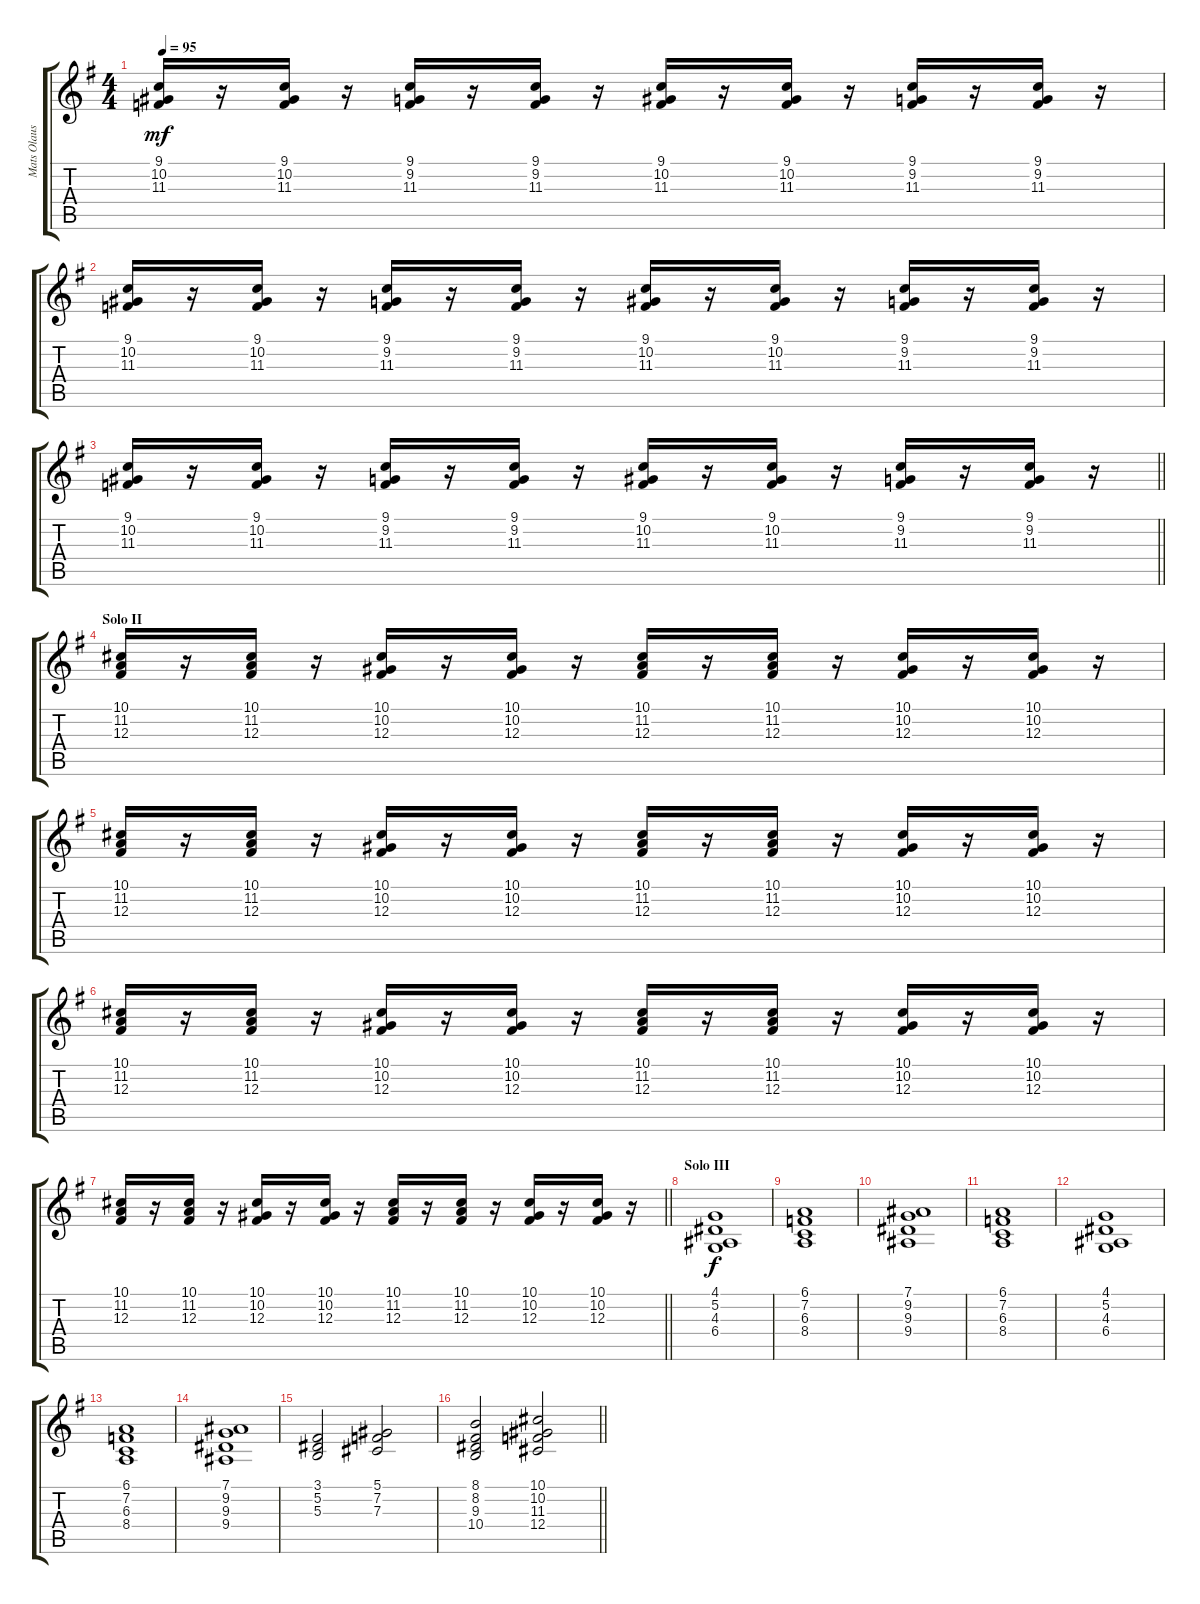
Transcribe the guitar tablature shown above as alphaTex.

\track ("Mats Olausson" "Mats Olaus") {instrument stringensemble1}
\staff {score tabs}
\tuning (Eb4 Bb3 Gb3 Db3 Ab2 Eb2) {hide}
\ts (4 4)
\tempo 95
\clef g2
\ks g
(9.1 10.2 11.3).16{dy mf} r.16 (9.1 10.2 11.3).16 r.16 (9.1 9.2 11.3).16 r.16 (9.1 9.2 11.3).16 r.16 (9.1 10.2 11.3).16 r.16 (9.1 10.2 11.3).16 r.16 (9.1 9.2 11.3).16 r.16 (9.1 9.2 11.3).16 r.16 |
(9.1 10.2 11.3).16 r.16 (9.1 10.2 11.3).16 r.16 (9.1 9.2 11.3).16 r.16 (9.1 9.2 11.3).16 r.16 (9.1 10.2 11.3).16 r.16 (9.1 10.2 11.3).16 r.16 (9.1 9.2 11.3).16 r.16 (9.1 9.2 11.3).16 r.16 |
\barLineRight lightlight
(9.1 10.2 11.3).16 r.16 (9.1 10.2 11.3).16 r.16 (9.1 9.2 11.3).16 r.16 (9.1 9.2 11.3).16 r.16 (9.1 10.2 11.3).16 r.16 (9.1 10.2 11.3).16 r.16 (9.1 9.2 11.3).16 r.16 (9.1 9.2 11.3).16 r.16 |
\section ("" "Solo II")
(10.1 11.2 12.3).16 r.16 (10.1 11.2 12.3).16 r.16 (10.1 10.2 12.3).16 r.16 (10.1 10.2 12.3).16 r.16 (10.1 11.2 12.3).16 r.16 (10.1 11.2 12.3).16 r.16 (10.1 10.2 12.3).16 r.16 (10.1 10.2 12.3).16 r.16 |
(10.1 11.2 12.3).16 r.16 (10.1 11.2 12.3).16 r.16 (10.1 10.2 12.3).16 r.16 (10.1 10.2 12.3).16 r.16 (10.1 11.2 12.3).16 r.16 (10.1 11.2 12.3).16 r.16 (10.1 10.2 12.3).16 r.16 (10.1 10.2 12.3).16 r.16 |
(10.1 11.2 12.3).16 r.16 (10.1 11.2 12.3).16 r.16 (10.1 10.2 12.3).16 r.16 (10.1 10.2 12.3).16 r.16 (10.1 11.2 12.3).16 r.16 (10.1 11.2 12.3).16 r.16 (10.1 10.2 12.3).16 r.16 (10.1 10.2 12.3).16 r.16 |
\barLineRight lightlight
(10.1 11.2 12.3).16 r.16 (10.1 11.2 12.3).16 r.16 (10.1 10.2 12.3).16 r.16 (10.1 10.2 12.3).16 r.16 (10.1 11.2 12.3).16 r.16 (10.1 11.2 12.3).16 r.16 (10.1 10.2 12.3).16 r.16 (10.1 10.2 12.3).16 r.16 |
\section ("" "Solo III")
(4.1 5.2 4.3 6.4).1{dy f} |
(6.1 7.2 6.3 8.4).1 |
(7.1 9.2 9.3 9.4).1 |
(6.1 7.2 6.3 8.4).1 |
(4.1 5.2 4.3 6.4).1 |
(6.1 7.2 6.3 8.4).1 |
(7.1 9.2 9.3 9.4).1 |
(3.1 5.2 5.3).2 (5.1 7.2 7.3).2 |
\barLineRight lightlight
(8.1 8.2 9.3 10.4).2 (10.1 10.2 11.3 12.4).2
